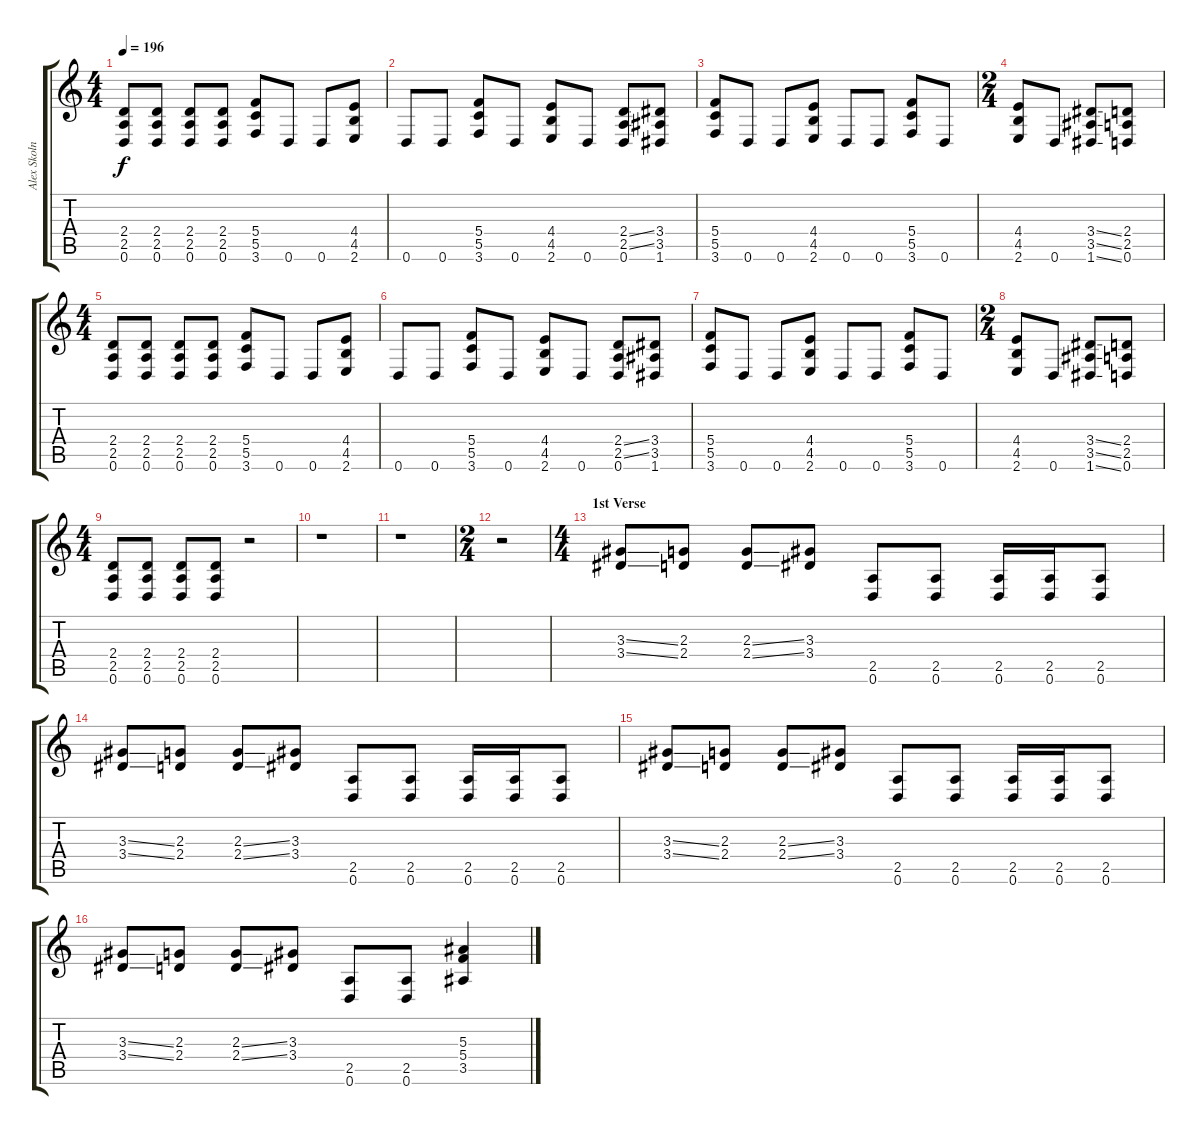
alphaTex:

\track ("Alex Skolnick - Lead Guitar" "Alex Skoln") {instrument distortionguitar}
\staff {score tabs}
\tuning (D4 A3 F3 C3 G2 D2) {hide}
\ts (4 4)
\tempo 196
\clef g2
\ks c
(2.4 2.5 0.6).8{dy f} (2.4 2.5 0.6).8 (2.4 2.5 0.6).8 (2.4 2.5 0.6).8 (5.4 5.5 3.6).8 0.6.8 0.6.8 (4.4 4.5 2.6).8 |
0.6.8 0.6.8 (5.4 5.5 3.6).8 0.6.8 (4.4 4.5 2.6).8 0.6.8 (2.4{ss} 2.5{ss} 0.6).8 (3.4 3.5 1.6).8 |
(5.4 5.5 3.6).8 0.6.8 0.6.8 (4.4 4.5 2.6).8 0.6.8 0.6.8 (5.4 5.5 3.6).8 0.6.8 |
\ts (2 4)
(4.4 4.5 2.6).8 0.6.8 (3.4{ss} 3.5{ss} 1.6{ss}).8 (2.4 2.5 0.6).8 |
\ts (4 4)
(2.4 2.5 0.6).8 (2.4 2.5 0.6).8 (2.4 2.5 0.6).8 (2.4 2.5 0.6).8 (5.4 5.5 3.6).8 0.6.8 0.6.8 (4.4 4.5 2.6).8 |
0.6.8 0.6.8 (5.4 5.5 3.6).8 0.6.8 (4.4 4.5 2.6).8 0.6.8 (2.4{ss} 2.5{ss} 0.6).8 (3.4 3.5 1.6).8 |
(5.4 5.5 3.6).8 0.6.8 0.6.8 (4.4 4.5 2.6).8 0.6.8 0.6.8 (5.4 5.5 3.6).8 0.6.8 |
\ts (2 4)
(4.4 4.5 2.6).8 0.6.8 (3.4{ss} 3.5{ss} 1.6{ss}).8 (2.4 2.5 0.6).8 |
\ts (4 4)
(2.4 2.5 0.6).8 (2.4 2.5 0.6).8 (2.4 2.5 0.6).8 (2.4 2.5 0.6).8 r.2 |
r.1 |
r.1 |
\ts (2 4)
r.2 |
\ts (4 4)
\section ("" "1st Verse")
(3.3{ss} 3.4{ss}).8 (2.3 2.4).8 (2.3{ss} 2.4{ss}).8 (3.3 3.4).8 (2.5 0.6).8 (2.5 0.6).8 (2.5 0.6).16 (2.5 0.6).16 (2.5 0.6).8 |
(3.3{ss} 3.4{ss}).8 (2.3 2.4).8 (2.3{ss} 2.4{ss}).8 (3.3 3.4).8 (2.5 0.6).8 (2.5 0.6).8 (2.5 0.6).16 (2.5 0.6).16 (2.5 0.6).8 |
(3.3{ss} 3.4{ss}).8 (2.3 2.4).8 (2.3{ss} 2.4{ss}).8 (3.3 3.4).8 (2.5 0.6).8 (2.5 0.6).8 (2.5 0.6).16 (2.5 0.6).16 (2.5 0.6).8 |
(3.3{ss} 3.4{ss}).8 (2.3 2.4).8 (2.3{ss} 2.4{ss}).8 (3.3 3.4).8 (2.5 0.6).8 (2.5 0.6).8 (5.3 5.4 3.5).4
